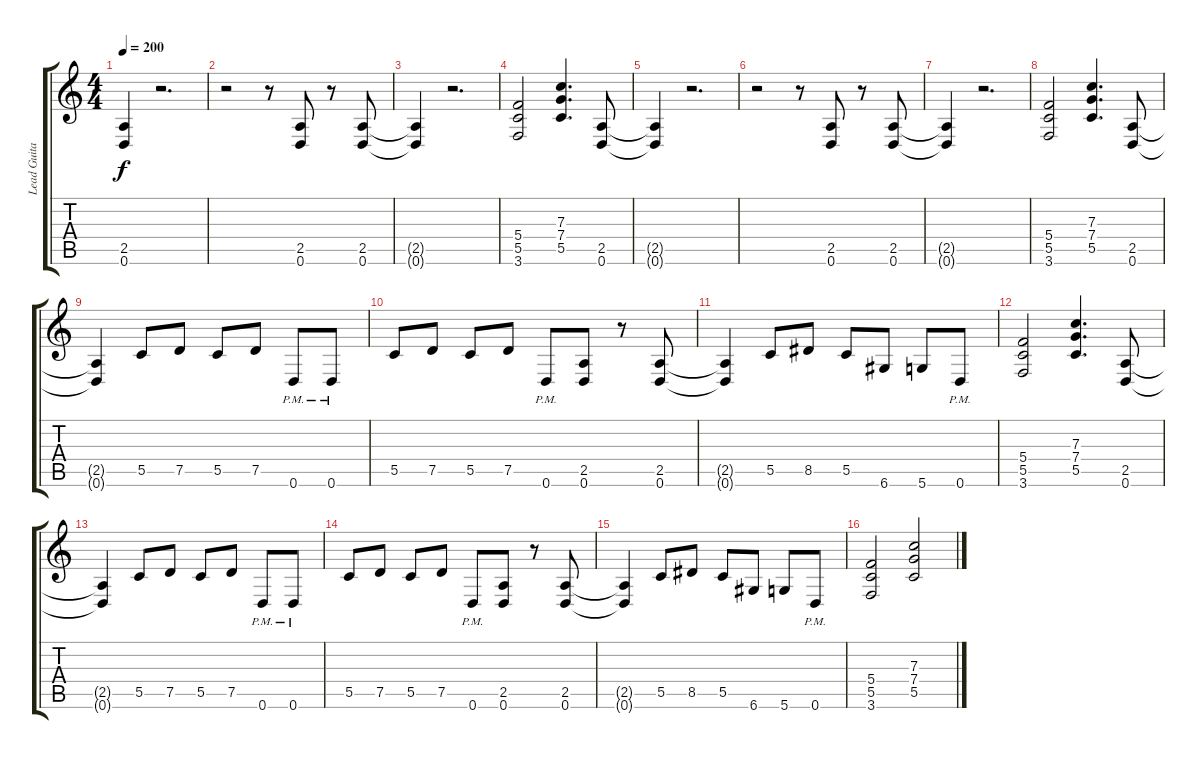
\track ("Lead Guitar 2" "Lead Guita") {instrument distortionguitar}
\staff {score tabs}
\tuning (D4 A3 F3 C3 G2 D2) {hide}
\ts (4 4)
\tempo 200
\clef g2
\ks c
(2.5 0.6).4{dy f volume 16} r.2{d} |
r.2 r.8 (2.5 0.6).8 r.8 (2.5 0.6).8 |
(2.5{t} 0.6{t}).4 r.2{d} |
(5.4 5.5 3.6).2 (7.3 7.4 5.5).4{d} (2.5 0.6).8 |
(2.5{t} 0.6{t}).4 r.2{d} |
r.2 r.8 (2.5 0.6).8 r.8 (2.5 0.6).8 |
(2.5{t} 0.6{t}).4 r.2{d} |
(5.4 5.5 3.6).2 (7.3 7.4 5.5).4{d} (2.5 0.6).8 |
(2.5{t} 0.6{t}).4 5.5.8 7.5.8 5.5.8 7.5.8 0.6{pm}.8 0.6{pm}.8 |
5.5.8 7.5.8 5.5.8 7.5.8 0.6{pm}.8 (2.5 0.6).8 r.8 (2.5 0.6).8 |
(2.5{t} 0.6{t}).4 5.5.8 8.5.8 5.5.8 6.6.8 5.6.8 0.6{pm}.8 |
(5.4 5.5 3.6).2 (7.3 7.4 5.5).4{d} (2.5 0.6).8 |
(2.5{t} 0.6{t}).4 5.5.8 7.5.8 5.5.8 7.5.8 0.6{pm}.8 0.6{pm}.8 |
5.5.8 7.5.8 5.5.8 7.5.8 0.6{pm}.8 (2.5 0.6).8 r.8 (2.5 0.6).8 |
(2.5{t} 0.6{t}).4 5.5.8 8.5.8 5.5.8 6.6.8 5.6.8 0.6{pm}.8 |
(5.4 5.5 3.6).2 (7.3 7.4 5.5).2
